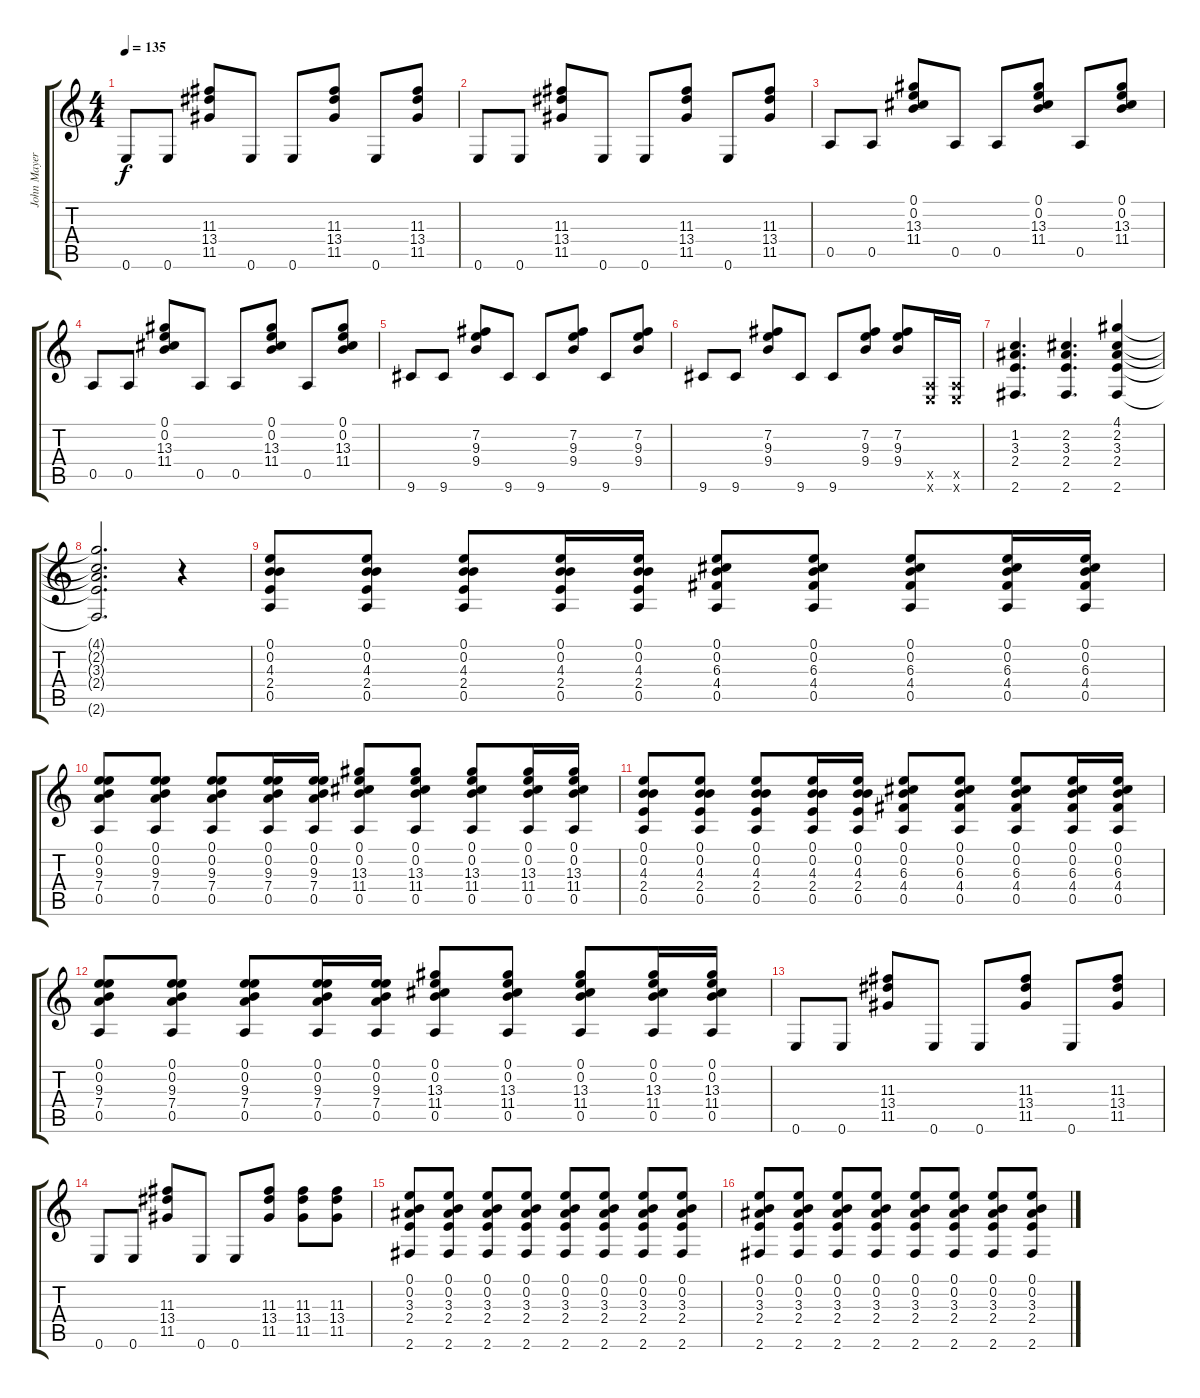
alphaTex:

\track ("John Mayer" "John Mayer") {instrument acousticguitarsteel}
\staff {score tabs}
\tuning (E4 B3 G3 D3 A2 E2) {hide}
\ts (4 4)
\tempo 135
\clef g2
\ks c
0.6.8{dy f} 0.6.8 (11.3 13.4 11.5).8 0.6.8 0.6.8 (11.3 13.4 11.5).8 0.6.8 (11.3 13.4 11.5).8 |
0.6.8 0.6.8 (11.3 13.4 11.5).8 0.6.8 0.6.8 (11.3 13.4 11.5).8 0.6.8 (11.3 13.4 11.5).8 |
0.5.8 0.5.8 (0.1 0.2 13.3 11.4).8 0.5.8 0.5.8 (0.1 0.2 13.3 11.4).8 0.5.8 (0.1 0.2 13.3 11.4).8 |
0.5.8 0.5.8 (0.1 0.2 13.3 11.4).8 0.5.8 0.5.8 (0.1 0.2 13.3 11.4).8 0.5.8 (0.1 0.2 13.3 11.4).8 |
9.6.8 9.6.8 (7.2 9.3 9.4).8 9.6.8 9.6.8 (7.2 9.3 9.4).8 9.6.8 (7.2 9.3 9.4).8 |
9.6.8 9.6.8 (7.2 9.3 9.4).8 9.6.8 9.6.8 (7.2 9.3 9.4).8 (7.2 9.3 9.4).8 (0.5{x} 0.6{x}).16 (0.5{x} 0.6{x}).16 |
(1.2 3.3 2.4 2.6).4{d} (2.2 3.3 2.4 2.6).4{d} (4.1 2.2 3.3 2.4 2.6).4 |
(4.1{t} 2.2{t} 3.3{t} 2.4{t} 2.6{t}).2{d} r.4 |
(0.1 0.2 4.3 2.4 0.5).8 (0.1 0.2 4.3 2.4 0.5).8 (0.1 0.2 4.3 2.4 0.5).8 (0.1 0.2 4.3 2.4 0.5).16 (0.1 0.2 4.3 2.4 0.5).16 (0.1 0.2 6.3 4.4 0.5).8 (0.1 0.2 6.3 4.4 0.5).8 (0.1 0.2 6.3 4.4 0.5).8 (0.1 0.2 6.3 4.4 0.5).16 (0.1 0.2 6.3 4.4 0.5).16 |
(0.1 0.2 9.3 7.4 0.5).8 (0.1 0.2 9.3 7.4 0.5).8 (0.1 0.2 9.3 7.4 0.5).8 (0.1 0.2 9.3 7.4 0.5).16 (0.1 0.2 9.3 7.4 0.5).16 (0.1 0.2 13.3 11.4 0.5).8 (0.1 0.2 13.3 11.4 0.5).8 (0.1 0.2 13.3 11.4 0.5).8 (0.1 0.2 13.3 11.4 0.5).16 (0.1 0.2 13.3 11.4 0.5).16 |
(0.1 0.2 4.3 2.4 0.5).8 (0.1 0.2 4.3 2.4 0.5).8 (0.1 0.2 4.3 2.4 0.5).8 (0.1 0.2 4.3 2.4 0.5).16 (0.1 0.2 4.3 2.4 0.5).16 (0.1 0.2 6.3 4.4 0.5).8 (0.1 0.2 6.3 4.4 0.5).8 (0.1 0.2 6.3 4.4 0.5).8 (0.1 0.2 6.3 4.4 0.5).16 (0.1 0.2 6.3 4.4 0.5).16 |
(0.1 0.2 9.3 7.4 0.5).8 (0.1 0.2 9.3 7.4 0.5).8 (0.1 0.2 9.3 7.4 0.5).8 (0.1 0.2 9.3 7.4 0.5).16 (0.1 0.2 9.3 7.4 0.5).16 (0.1 0.2 13.3 11.4 0.5).8 (0.1 0.2 13.3 11.4 0.5).8 (0.1 0.2 13.3 11.4 0.5).8 (0.1 0.2 13.3 11.4 0.5).16 (0.1 0.2 13.3 11.4 0.5).16 |
0.6.8 0.6.8 (11.3 13.4 11.5).8 0.6.8 0.6.8 (11.3 13.4 11.5).8 0.6.8 (11.3 13.4 11.5).8 |
0.6.8 0.6.8 (11.3 13.4 11.5).8 0.6.8 0.6.8 (11.3 13.4 11.5).8 (11.3 13.4 11.5).8 (11.3 13.4 11.5).8 |
(0.1 0.2 3.3 2.4 2.6).8 (0.1 0.2 3.3 2.4 2.6).8 (0.1 0.2 3.3 2.4 2.6).8 (0.1 0.2 3.3 2.4 2.6).8 (0.1 0.2 3.3 2.4 2.6).8 (0.1 0.2 3.3 2.4 2.6).8 (0.1 0.2 3.3 2.4 2.6).8 (0.1 0.2 3.3 2.4 2.6).8 |
(0.1 0.2 3.3 2.4 2.6).8 (0.1 0.2 3.3 2.4 2.6).8 (0.1 0.2 3.3 2.4 2.6).8 (0.1 0.2 3.3 2.4 2.6).8 (0.1 0.2 3.3 2.4 2.6).8 (0.1 0.2 3.3 2.4 2.6).8 (0.1 0.2 3.3 2.4 2.6).8 (0.1 0.2 3.3 2.4 2.6).8
